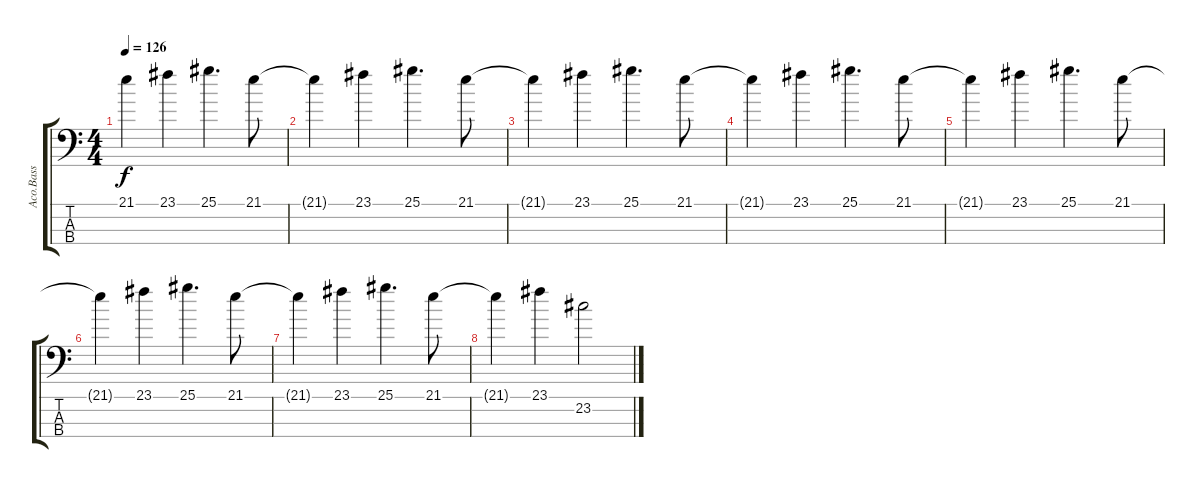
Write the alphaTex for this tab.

\track ("Aco.Bass" "Aco.Bass") {instrument slapbass2}
\staff {score tabs}
\tuning (G2 D2 A1 E1) {hide}
\ts (4 4)
\tempo 126
\clef f4
\ks c
21.1{t}.4{dy f} 23.1.4 25.1.4{d} 21.1.8 |
21.1{t}.4 23.1.4 25.1.4{d} 21.1.8 |
21.1{t}.4 23.1.4 25.1.4{d} 21.1.8 |
21.1{t}.4 23.1.4 25.1.4{d} 21.1.8 |
21.1{t}.4 23.1.4 25.1.4{d} 21.1.8 |
21.1{t}.4 23.1.4 25.1.4{d} 21.1.8 |
21.1{t}.4 23.1.4 25.1.4{d} 21.1.8 |
21.1{t}.4 23.1.4 23.2.2
